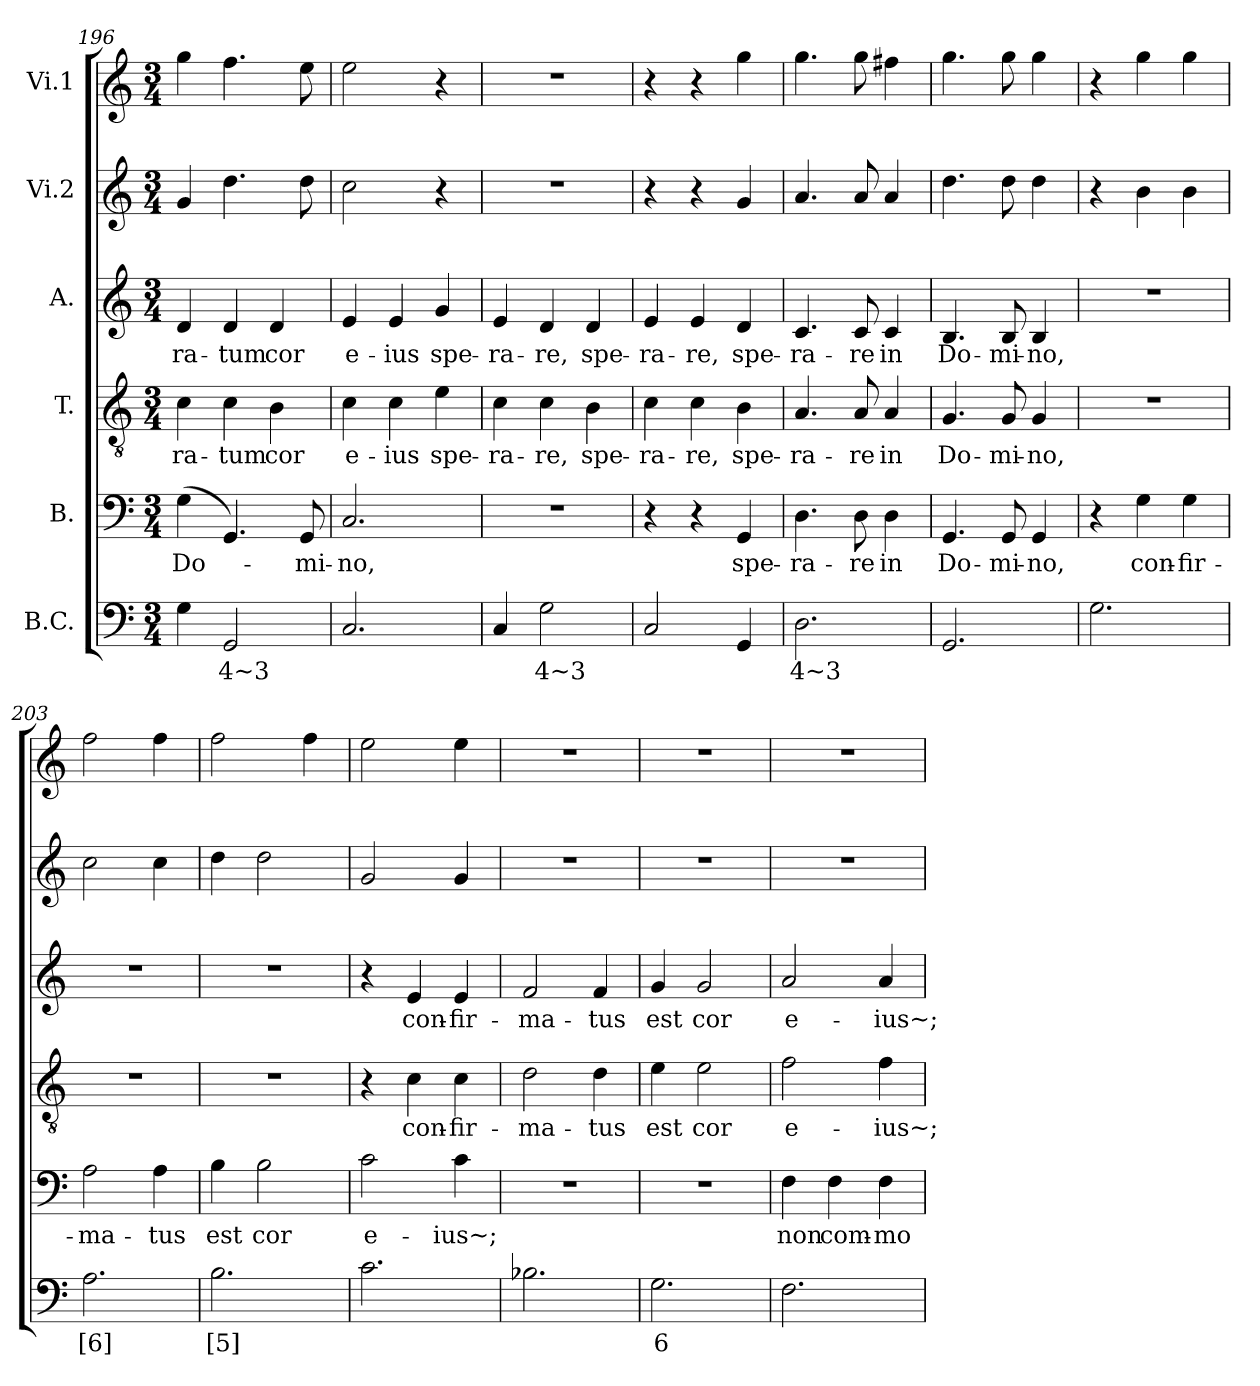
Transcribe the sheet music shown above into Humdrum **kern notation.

**kern	**text	**kern	**text	**kern	**text	**kern	**text	**kern	**kern
*part6	*part6	*part5	*part5	*part4	*part4	*part3	*part3	*part2	*part1
*staff6	*staff6	*staff5	*staff5	*staff4	*staff4	*staff3	*staff3	*staff2	*staff1
*I"B.C.	*	*I"B.	*	*I"T.	*	*I"A.	*	*I"Vi.2	*I"Vi.1
*clefF4	*	*clefF4	*	*clefGv2	*	*clefG2	*	*clefG2	*clefG2
*k[]	*	*k[]	*	*k[]	*	*k[]	*	*k[]	*k[]
*C:	*	*C:	*	*C:	*	*C:	*	*C:	*C:
*M3/4	*	*M3/4	*	*M3/4	*	*M3/4	*	*M3/4	*M3/4
=196	=196	=196	=196	=196	=196	=196	=196	=196	=196
!	!LO:LY:b	!	!LO:LY:b	!	!LO:LY:b	!	!LO:LY:b	!	!
4G\	[4]	(>4G\	Do-	4c\	-ra-	4d/	-ra-	4g/	4gg\
!	!LO:LY:b	!	!	!	!LO:LY:b	!	!LO:LY:b	!	!
2GG/	4~3	4.GG/)	.	4c\	-tum	4d/	-tum	4.dd\	4.ff\
!	!	!	!	!	!LO:LY:b	!	!LO:LY:b	!	!
.	.	.	.	4B\	cor	4d/	cor	.	.
!	!	!	!LO:LY:b	!	!	!	!	!	!
.	.	8GG/	-mi-	.	.	.	.	8dd\	8ee\
!!LO:PB:g=z
=197	=197	=197	=197	=197	=197	=197	=197	=197	=197
!	!	!	!LO:LY:b	!	!LO:LY:b	!	!LO:LY:b	!	!
2.C/	.	2.C/	-no,	4c\	e-	4e/	e-	2cc\	2ee\
!	!	!	!	!	!LO:LY:b	!	!LO:LY:b	!	!
.	.	.	.	4c\	-ius	4e/	-ius	.	.
!	!	!	!	!	!LO:LY:b	!	!LO:LY:b	!	!
.	.	.	.	4e\	spe-	4g/	spe-	4r	4r
=198	=198	=198	=198	=198	=198	=198	=198	=198	=198
!	!	!	!	!	!LO:LY:b	!	!LO:LY:b	!	!
4C/	.	2.r	.	4c\	-ra-	4e/	-ra-	2.r	2.r
!	!LO:LY:b	!	!	!	!LO:LY:b	!	!LO:LY:b	!	!
2G\	4~3	.	.	4c\	-re,	4d/	-re,	.	.
!	!	!	!	!	!LO:LY:b	!	!LO:LY:b	!	!
.	.	.	.	4B\	spe-	4d/	spe-	.	.
=199	=199	=199	=199	=199	=199	=199	=199	=199	=199
!	!	!	!	!	!LO:LY:b	!	!LO:LY:b	!	!
2C/	.	4r	.	4c\	-ra-	4e/	-ra-	4r	4r
!	!	!	!	!	!LO:LY:b	!	!LO:LY:b	!	!
.	.	4r	.	4c\	-re,	4e/	-re,	4r	4r
!	!	!	!LO:LY:b	!	!LO:LY:b	!	!LO:LY:b	!	!
4GG/	.	4GG/	spe-	4B\	spe-	4d/	spe-	4g/	4gg\
=200	=200	=200	=200	=200	=200	=200	=200	=200	=200
!	!LO:LY:b	!	!LO:LY:b	!	!LO:LY:b	!	!LO:LY:b	!	!
2.D\	4~3	4.D\	-ra-	4.A/	-ra-	4.c/	-ra-	4.a/	4.gg\
!	!	!	!LO:LY:b	!	!LO:LY:b	!	!LO:LY:b	!	!
.	.	8D\	-re	8A/	-re	8c/	-re	8a/	8gg\
!	!	!	!LO:LY:b	!	!LO:LY:b	!	!LO:LY:b	!	!
.	.	4D\	in	4A/	in	4c/	in	4a/	4ff#X\
=201	=201	=201	=201	=201	=201	=201	=201	=201	=201
!	!	!	!LO:LY:b	!	!LO:LY:b	!	!LO:LY:b	!	!
2.GG/	.	4.GG/	Do-	4.G/	Do-	4.B/	Do-	4.dd\	4.gg\
!	!	!	!LO:LY:b	!	!LO:LY:b	!	!LO:LY:b	!	!
.	.	8GG/	-mi-	8G/	-mi-	8B/	-mi-	8dd\	8gg\
!	!	!	!LO:LY:b	!	!LO:LY:b	!	!LO:LY:b	!	!
.	.	4GG/	-no,	4G/	-no,	4B/	-no,	4dd\	4gg\
=202	=202	=202	=202	=202	=202	=202	=202	=202	=202
2.G\	.	4r	.	2.r	.	2.r	.	4r	4r
!	!	!	!LO:LY:b	!	!	!	!	!	!
.	.	4G\	con-	.	.	.	.	4b\	4gg\
!	!	!	!LO:LY:b	!	!	!	!	!	!
.	.	4G\	-fir-	.	.	.	.	4b\	4gg\
=203	=203	=203	=203	=203	=203	=203	=203	=203	=203
!	!LO:LY:b	!	!LO:LY:b	!	!	!	!	!	!
2.A\	[6]	2A\	-ma-	2.r	.	2.r	.	2cc\	2ff\
!	!	!	!LO:LY:b	!	!	!	!	!	!
.	.	4A\	-tus	.	.	.	.	4cc\	4ff\
!!LO:LB:g=z
=204	=204	=204	=204	=204	=204	=204	=204	=204	=204
!	!LO:LY:b	!	!LO:LY:b	!	!	!	!	!	!
2.B\	[5]	4B\	est	2.r	.	2.r	.	4dd\	2ff\
!	!	!	!LO:LY:b	!	!	!	!	!	!
.	.	2B\	cor	.	.	.	.	2dd\	.
.	.	.	.	.	.	.	.	.	4ff\
=205	=205	=205	=205	=205	=205	=205	=205	=205	=205
!	!	!	!LO:LY:b	!	!	!	!	!	!
2.c\	.	2c\	e-	4r	.	4r	.	2g/	2ee\
!	!	!	!	!	!LO:LY:b	!	!LO:LY:b	!	!
.	.	.	.	4c\	con-	4e/	con-	.	.
!	!	!	!LO:LY:b	!	!LO:LY:b	!	!LO:LY:b	!	!
.	.	4c\	-ius~;	4c\	-fir-	4e/	-fir-	4g/	4ee\
=206	=206	=206	=206	=206	=206	=206	=206	=206	=206
!	!	!	!	!	!LO:LY:b	!	!LO:LY:b	!	!
2.B-X\	.	2.r	.	2d\	-ma-	2f/	-ma-	2.r	2.r
!	!	!	!	!	!LO:LY:b	!	!LO:LY:b	!	!
.	.	.	.	4d\	-tus	4f/	-tus	.	.
=207	=207	=207	=207	=207	=207	=207	=207	=207	=207
!	!LO:LY:b	!	!	!	!LO:LY:b	!	!LO:LY:b	!	!
2.G\	6	2.r	.	4e\	est	4g/	est	2.r	2.r
!	!	!	!	!	!LO:LY:b	!	!LO:LY:b	!	!
.	.	.	.	2e\	cor	2g/	cor	.	.
=208	=208	=208	=208	=208	=208	=208	=208	=208	=208
!	!	!	!LO:LY:b	!	!LO:LY:b	!	!LO:LY:b	!	!
2.F\	.	4F\	non	2f\	e-	2a/	e-	2.r	2.r
!	!	!	!LO:LY:b	!	!	!	!	!	!
.	.	4F\	com-	.	.	.	.	.	.
!	!	!	!LO:LY:b	!	!LO:LY:b	!	!LO:LY:b	!	!
.	.	4F\	-mo-	4f\	-ius~;	4a/	-ius~;	.	.
=	=	=	=	=	=	=	=	=	=
*-	*-	*-	*-	*-	*-	*-	*-	*-	*-
